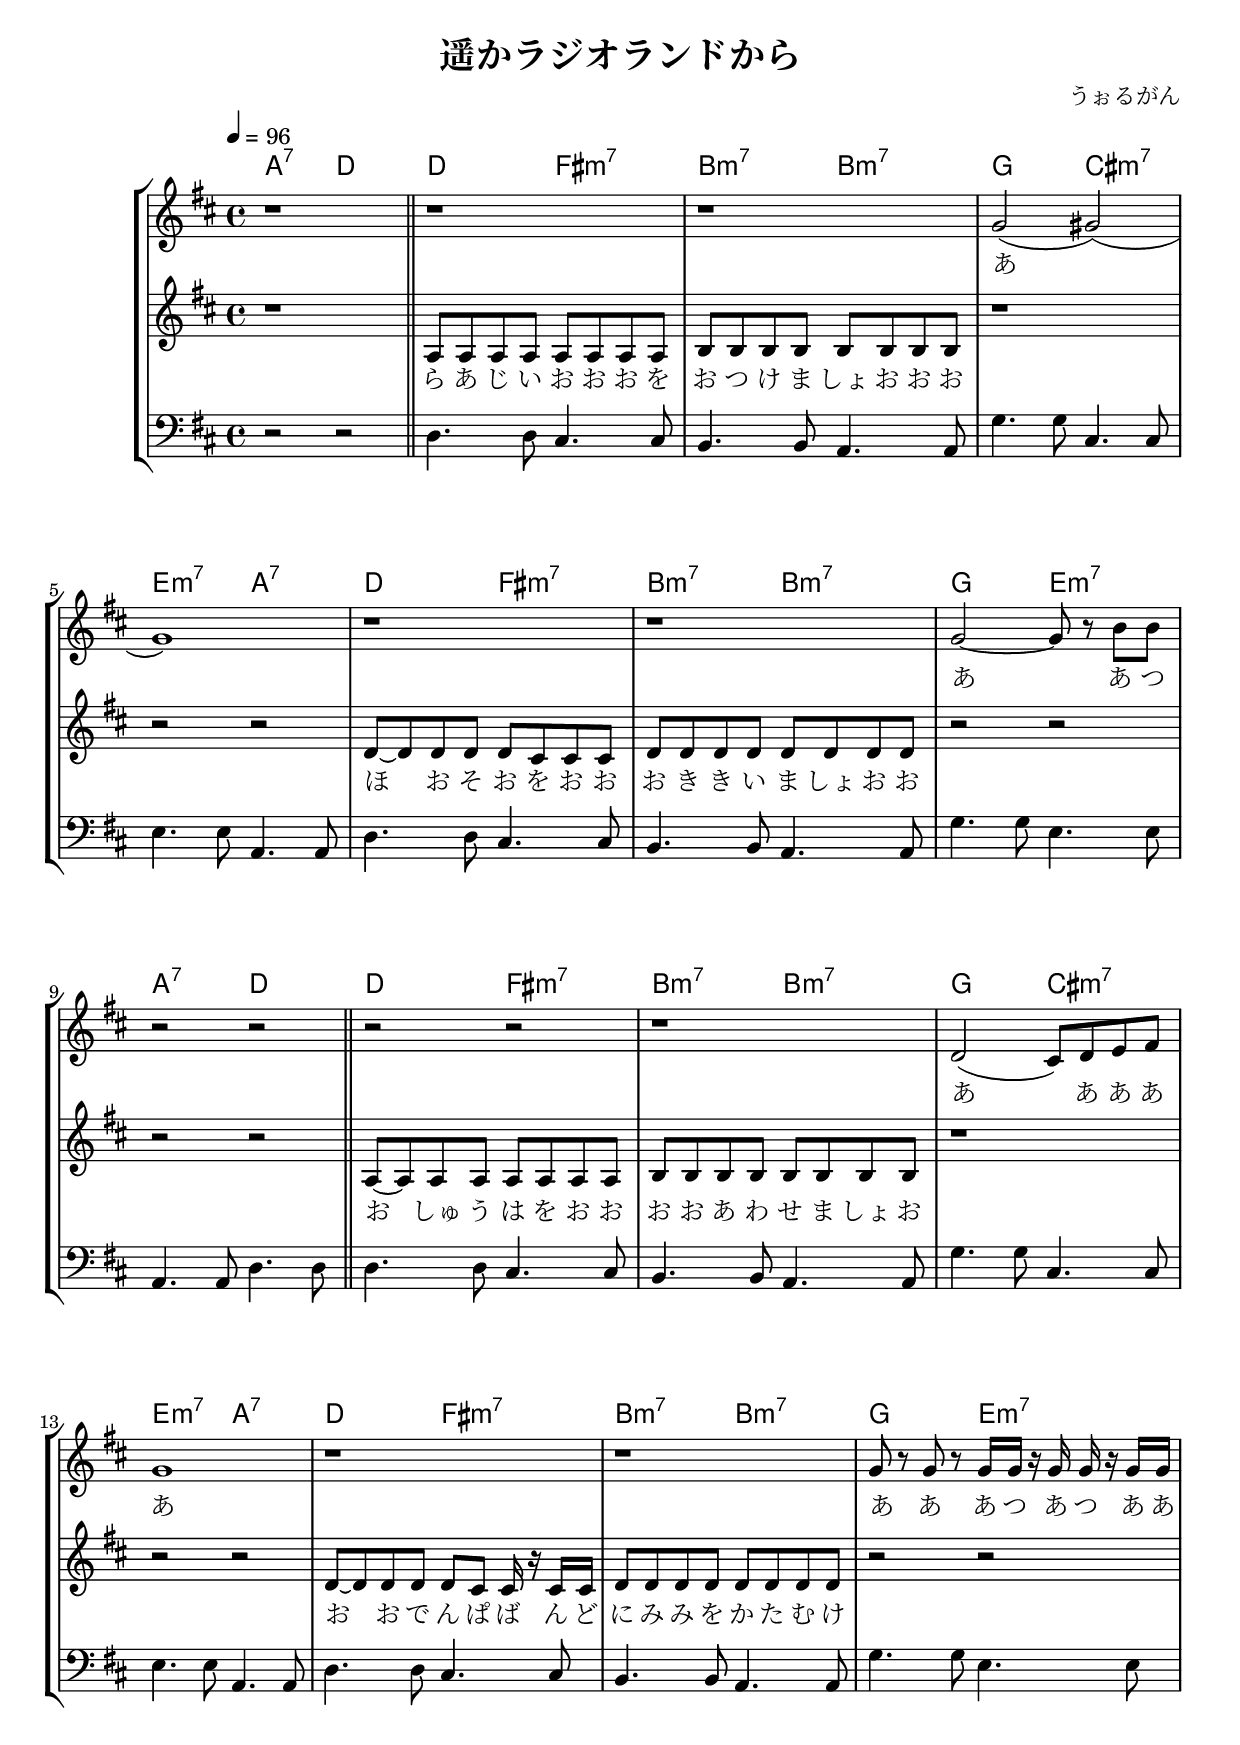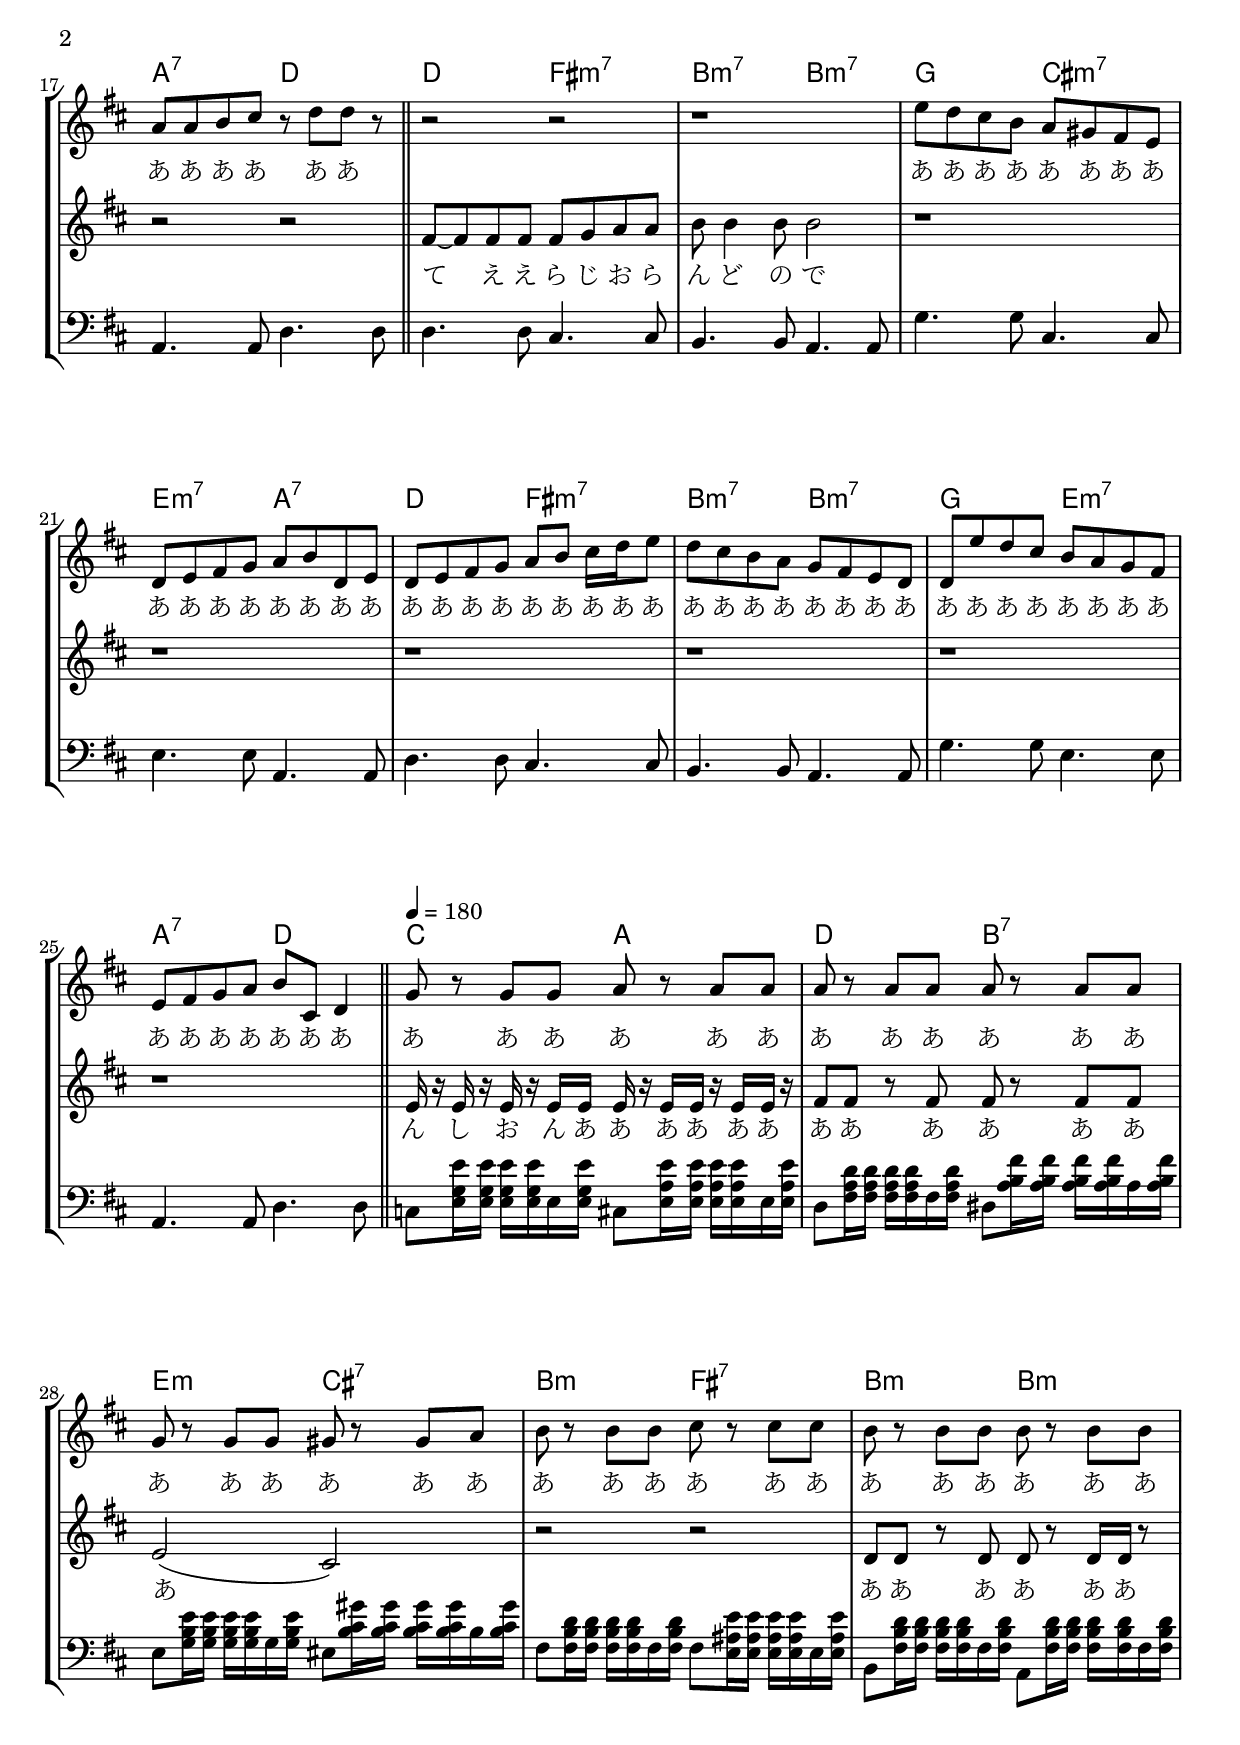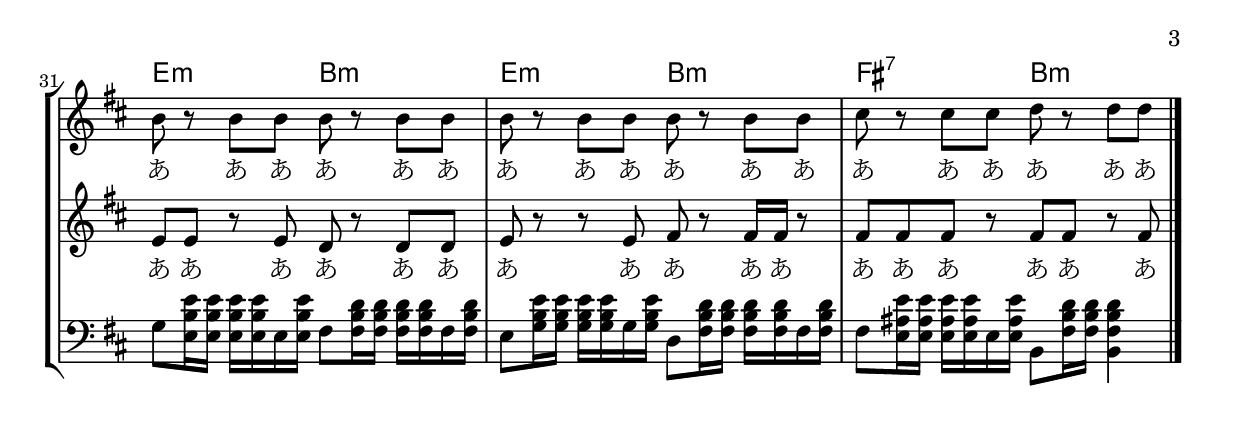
\version "2.12.1"

\header {
	title = \markup {遥かラジオランドから}
	composer = \markup \center-column {うぉるがん}
}

harmony = \chordmode {
	a2:7 d 

	d fis:min7 b:min7 b:min7 g cis:min7 e:min7 a:7 d fis:min7 b:min7 b:min7 g e:min7 a:7 d 

	d fis:min7 b:min7 b:min7 g cis:min7 e:min7 a:7 d fis:min7 b:min7 b:min7 g e:min7 a:7 d 

	d fis:min7 b:min7 b:min7 g cis:min7 e:min7 a:7 d fis:min7 b:min7 b:min7 g e:min7 a:7 d 

	c a d b:7 e:m cis:7 b:m fis:7 b:m b:m e:m b:m e:m b:m fis:7 b:m 
}

melody = {
	\key d \major
	\tempo 4 = 96
	r1   
	\set Staff.midiInstrument = #"Pad 1 (new age)"
	r1~ 
	r1 
	 g'2  (gis'2) 
	(g'1) 
	r1~ 
	r1 
	 g'2  g'8  r8  b'8  b'8 
	r2  r2
	\set Staff.midiInstrument = #"FX 2 (soundtrack)"
	r2  r2 
	r1 
	d'2  (cis'8)  d'8  e'8  fis'8 
	g'1 
	r1~ 
	r1 
	 g'8  r8  g'8  r8  g'16  g'16  r16  g'16  g'16  r16  g'16  g'16 
	a'8  a'8  b'8  cis''8  r8  d''8  d''8  r8
	\set Staff.midiInstrument = #"Lead 2 (sawtooth)"
	r2  r2 
	r1 
	e''8  d''8  cis''8  b'8  a'8  gis'8  fis'8  e'8 
	d'8  e'8  fis'8  g'8  a'8  b'8  d'8  e'8 
	d'8  e'8  fis'8  g'8  a'8  b'8  cis''16  d''16  e''8 
	d''8  cis''8  b'8  a'8  g'8  fis'8  e'8  d'8 
	d'8  e''8  d''8  cis''8  b'8  a'8  g'8  fis'8 
	e'8  fis'8  g'8  a'8  b'8  cis'8  d'4
	\set Staff.midiInstrument = #"Pad 4 (choir)"
		\tempo 4 = 180
g'8  r8  g'8  g'8  a'8  r8  a'8  a'8 
	a'8  r8  a'8  a'8  a'8  r8  a'8  a'8 
	g'8  r8  g'8  g'8  gis'8  r8  gis'8  a'8 
	b'8  r8  b'8  b'8  cis''8  r8  cis''8  cis''8 
	b'8  r8  b'8  b'8  b'8  r8  b'8  b'8 
	b'8  r8  b'8  b'8  b'8  r8  b'8  b'8 
	b'8  r8  b'8  b'8  b'8  r8  b'8  b'8 
	cis''8  r8  cis''8  cis''8  d''8  r8  d''8  d''8
	\bar "|."
}

words = \lyricmode {
	
	あ  あ  あ  つ  あ  
	あ  あ  あ  あ  あ  あ  あ  つ  あ  つ  あ  あ  あ  あ  あ  あ  あ  あ  あ  
	あ  あ  あ  あ  あ  あ  あ  あ  あ  あ  あ  あ  あ  あ  あ  あ  あ  あ  あ  あ  あ  あ  あ  あ  あ  あ  あ  あ  あ  あ  あ  あ  あ  あ  あ  あ  あ  あ  あ  あ  あ  あ  あ  あ  あ  あ  あ  あ  
	あ  あ  あ  あ  あ  あ  あ  あ  あ  あ  あ  あ  あ  あ  あ  あ  あ  あ  あ  あ  あ  あ  あ  あ  あ  あ  あ  あ  あ  あ  あ  あ  あ  あ  あ  あ  あ  あ  あ  あ  あ  あ  あ  あ  あ  あ  あ  あ  
}

secondmelody = {
	\key d \major
	\tempo 4 = 96
	r1   
	\set Staff.midiInstrument = #"mmi0.42"
	a8  a8  a8  a8  a8  a8  a8  a8 
	b8  b8  b8  b8  b8  b8  b8  b8 
	r1~ 
	r2  r2 
	d'8  d'8  d'8  d'8  d'8  cis'8  cis'8  cis'8 
	d'8  d'8  d'8  d'8  d'8  d'8  d'8  d'8 
	r2  r2~ 
	r2  r2
	\set Staff.midiInstrument = #"mmi0.42"
	a8  a8  a8  a8  a8  a8  a8  a8 
	b8  b8  b8  b8  b8  b8  b8  b8 
	r1~ 
	r2  r2 
	d'8  d'8  d'8  d'8  d'8  cis'8  cis'16  r16  cis'16  cis'16 
	d'8  d'8  d'8  d'8  d'8  d'8  d'8  d'8 
	r2  r2~ 
	r2  r2
	\set Staff.midiInstrument = #"fss0.6"
	fis'8  fis'8  fis'8  fis'8  fis'8  g'8  a'8  a'8 
	b'8  b'4  b'8  b'2
	r1 r1 r1 r1 r1 r1 	\set Staff.midiInstrument = #"Tinkle Bell"
		\tempo 4 = 180
e'16  r16  e'16  r16  e'16  r16  e'16  e'16  e'16  r16  e'16  e'16  r16  e'16  e'16  r16 
	fis'8  fis'8  r8  fis'8  fis'8  r8  fis'8  fis'8 
	e'2  (cis'2) 
	r2  r2 
	d'8  d'8  r8  d'8  d'8  r8  d'16  d'16  r8 
	e'8  e'8  r8  e'8  d'8  r8  d'8  d'8 
	e'8  r8  r8  e'8  fis'8  r8  fis'16  fis'16  r8 
	fis'8  fis'8  fis'8  r8  fis'8  fis'8  r8  fis'8
	\bar "|."
}

secondwords = \lyricmode {
	
	ら  あ  じ  い  お  お  お  を  お  つ  け  ま  しょ  お  お  お  ほ  お  そ  お  を  お  お  お  き  き  い  ま  しょ  お  お  お  
	しゅ  う  は  を  お  お  お  お  あ  わ  せ  ま  しょ  お  お  お  で  ん  ぱ  ば  ん  ど  に  み  み  を  か  た  む  け  て  え  え  
	ら  じ  お  ら  ん  ど  の  で  ん  し  お  ん  
	あ  あ  あ  あ  あ  あ  あ  あ  あ  あ  あ  あ  あ  あ  あ  あ  あ  あ  あ  あ  あ  あ  あ  あ  あ  あ  あ  あ  あ  あ  あ  あ  あ  あ  あ  あ  あ  あ  あ  あ  
}

tempochange = {
	\tempo 4 = 96
	r1 \bar "||"
	\tempo 4 = 96
	r1 | r1 | r1 | r1 | r1 | r1 | r1 | r1 \bar "||"
	\tempo 4 = 96
	r1 | r1 | r1 | r1 | r1 | r1 | r1 | r1 \bar "||"
	\tempo 4 = 96
	r1 | r1 | r1 | r1 | r1 | r1 | r1 | r1 \bar "||"
	\tempo 4 = 180
	r1 | r1 | r1 | r1 | r1 | r1 | r1 | r1 \bar "|."
}

mainacc = {
	\clef bass
	\set Staff.midiInstrument = #"Acoustic grand"
	\key d \major
	\tempo 4 = 96
	r2
	r2
	\bar "||"

	\set Staff.midiInstrument = #"FX 7 (echoes)"
	d4.d8
	cis4.cis8
	b,4.b,8
	a,4.a,8
	g4.g8
	cis4.cis8
	e4.e8
	a,4.a,8
	d4.d8
	cis4.cis8
	b,4.b,8
	a,4.a,8
	g4.g8
	e4.e8
	a,4.a,8
	d4.d8
	\bar "||"

	\set Staff.midiInstrument = #"FX 7 (echoes)"
	d4.d8
	cis4.cis8
	b,4.b,8
	a,4.a,8
	g4.g8
	cis4.cis8
	e4.e8
	a,4.a,8
	d4.d8
	cis4.cis8
	b,4.b,8
	a,4.a,8
	g4.g8
	e4.e8
	a,4.a,8
	d4.d8
	\bar "||"

	\set Staff.midiInstrument = #"FX 7 (echoes)"
	d4.d8
	cis4.cis8
	b,4.b,8
	a,4.a,8
	g4.g8
	cis4.cis8
	e4.e8
	a,4.a,8
	d4.d8
	cis4.cis8
	b,4.b,8
	a,4.a,8
	g4.g8
	e4.e8
	a,4.a,8
	d4.d8
	\bar "||"

	\set Staff.midiInstrument = #"Bird Tweet"
	\tempo 4 = 180
	c8 <e g e'>16 <e g e'>16   <e g e'>16 <e g e'>16   e16 <e g e'>16
	cis8 <e a e'>16 <e a e'>16   <e a e'>16 <e a e'>16   e16 <e a e'>16
	d8 <fis a d'>16 <fis a d'>16   <fis a d'>16 <fis a d'>16   fis16 <fis a d'>16
	dis8 <a b fis'>16 <a b fis'>16   <a b fis'>16 <a b fis'>16   a16 <a b fis'>16
	e8 <g b e'>16 <g b e'>16   <g b e'>16 <g b e'>16   g16 <g b e'>16
	eis8 <b cis' gis'>16 <b cis' gis'>16   <b cis' gis'>16 <b cis' gis'>16   b16 <b cis' gis'>16
	fis8 <fis b d'>16 <fis b d'>16   <fis b d'>16 <fis b d'>16   fis16 <fis b d'>16
	fis8 <e ais e'>16 <e ais e'>16   <e ais e'>16 <e ais e'>16   e16 <e ais e'>16
	b,8 <fis b d'>16 <fis b d'>16   <fis b d'>16 <fis b d'>16   fis16 <fis b d'>16
	a,8 <fis b d'>16 <fis b d'>16   <fis b d'>16 <fis b d'>16   fis16 <fis b d'>16
	g8 <e b e'>16 <e b e'>16   <e b e'>16 <e b e'>16   e16 <e b e'>16
	fis8 <fis b d'>16 <fis b d'>16   <fis b d'>16 <fis b d'>16   fis16 <fis b d'>16
	e8 <g b e'>16 <g b e'>16   <g b e'>16 <g b e'>16   g16 <g b e'>16
	d8 <fis b d'>16 <fis b d'>16   <fis b d'>16 <fis b d'>16   fis16 <fis b d'>16
	fis8 <e ais e'>16 <e ais e'>16   <e ais e'>16 <e ais e'>16   e16 <e ais e'>16
	b,8 <fis b d'>16 <fis b d'>16 <b, fis b d'>4
	\bar "|."
}

subacc = {
	\clef bass
	\set Staff.midiInstrument = #"Acoustic grand"
	\key d \major
	\tempo 4 = 96
	r2
	r2
	\bar "||"

	\set Staff.midiInstrument = #"Acoustic grand"
	r2
	r2
	r2
	r2
	r2
	r2
	r2
	r2
	r2
	r2
	r2
	r2
	r2
	r2
	r2
	r2
	\bar "||"

	\set Staff.midiInstrument = #"Acoustic grand"
	r2
	r2
	r2
	r2
	r2
	r2
	r2
	r2
	r2
	r2
	r2
	r2
	r2
	r2
	r2
	r2
	\bar "||"

	\set Staff.midiInstrument = #"Acoustic grand"
	r2
	r2
	r2
	r2
	r2
	r2
	r2
	r2
	r2
	r2
	r2
	r2
	r2
	r2
	r2
	r2
	\bar "||"

	\set Staff.midiInstrument = #"Helicopter"
	\tempo 4 = 180
	c8 e' <e g> e'
	cis8 e' <e a> e'
	d8 d' <fis a> d'
	dis8 fis' <a b> fis'
	e8 e' <g b> e'
	eis8 gis' <b cis'> gis'
	fis8 d' <fis b> d'
	fis8 e' <e ais> e'
	b,8 d' <fis b> d'
	a,8 d' <fis b> d'
	g8 e' <e b> e'
	fis8 d' <fis b> d'
	e8 e' <g b> e'
	d8 d' <fis b> d'
	fis8 e' <e ais> e'
	<b, fis b d'>2
	\bar "|."
}

percA = {
	\drummode {
	r2 r8 hho4 hho8  \bar "||"
	r1  |r1  |r1  |r1  |r1  |r1  |r1  |r2 r8 hho4 hho8  \bar "||"
	r1  |r1  |r1  |r1  |r1  |r1  |r1  |r2 r8 hho4 hho8  \bar "||"
	r1  |r1  |r1  |r1  |r1  |r1  |r1  |r2 r8 hho4 hho8  \bar "||"
	hh4 hh8 hh2 r8  |\times 16/32{ hh2 hh8. hh8. hh4. hh2. } |hh4 hh8 hh2 r8  |hh4 hh8 hh4 hh4.  |hh4 hh8 hh2 r8  |\times 16/32{ hh2 hh8. hh8. hh4. hh2. } |hh4 hh8 hh2 r8  |\times 16/32{ hh2 hh8. hh1 r4 r16 } \bar "|."
	}
}

percB = {
	\drummode {
	hhp4 hhp4 hhp4 hhp4  \bar "||"
	r4. hhp2 hhp8  |r4. hhp2 hhp8  |r4. hhp2 hhp8  |r4. hhp2 hhp8  |r4. hhp2 hhp8  |r4. hhp2 hhp8  |r4. hhp2 hhp8  |hhp4 hhp4 hhp4 hhp4  \bar "||"
	r4. hhp2 hhp8  |r4. hhp2 hhp8  |r4. hhp2 hhp8  |r4. hhp2 hhp8  |r4. hhp2 hhp8  |r4. hhp2 hhp8  |r4. hhp2 hhp8  |hhp4 hhp4 hhp4 hhp4  \bar "||"
	r4. hhp2 hhp8  |r4. hhp2 hhp8  |r4. hhp2 hhp8  |r4. hhp2 hhp8  |r4. hhp2 hhp8  |r4. hhp2 hhp8  |r4. hhp2 hhp8  |hhp4 hhp4 hhp4 hhp4  \bar "||"
	r16 hhp8 hhp8 hhp2 r8.  |\times 16/32{ r8 hhp4 hhp4 hhp8 hhp2 r8 hhp2 r8 } |r16 hhp8 hhp8 hhp2 r8.  |r16 hhp8 hhp8 hhp8. hhp2  |r16 hhp8 hhp8 hhp2 r8.  |\times 16/32{ r8 hhp4 hhp4 hhp8 hhp2 r8 hhp2 r8 } |r16 hhp8 hhp8 hhp2 r8.  |\times 16/32{ r8 hhp4 hhp4 hhp8 hhp1 r4 } \bar "|."
	}
}

percC = {
	\drummode {
	r4. hh2 r8  \bar "||"
	hh4 hh4 hh4 hh4  |hh4 hh4 hh4 hh4  |hh4 hh4 hh4 hh4  |hh4 hh4 hh4 hh4  |hh4 hh4 hh4 hh4  |hh4 hh4 hh4 hh4  |hh4 hh4 hh4 hh4  |r4. hh2 r8  \bar "||"
	hh4 hh4 hh4 hh4  |hh4 hh4 hh4 hh4  |hh4 hh4 hh4 hh4  |hh4 hh4 hh4 hh4  |hh4 hh4 hh4 hh4  |hh4 hh4 hh4 hh4  |hh4 hh4 hh4 hh4  |r4. hh2 r8  \bar "||"
	hh4 hh4 hh4 hh4  |hh4 hh4 hh4 hh4  |hh4 hh4 hh4 hh4  |hh4 hh4 hh4 hh4  |hh4 hh4 hh4 hh4  |hh4 hh4 hh4 hh4  |hh4 hh4 hh4 hh4  |r4. hh2 r8  \bar "||"
	r1  |\times 16/32{ r1 r2 hho2 } |r1  |\times 16/32{ r1 r2 hho2 } |r1  |\times 16/32{ r1 r2 hho2 } |r1  |\times 16/32{ r1 r2 hho2 } \bar "|."
	}
}

percD = {
	\drummode {
	bd8. bd4. r16 bd4 bd8  \bar "||"
	bd2. r8 bd8  |bd8. bd8. bd2 bd8  |bd2. r8 bd8  |bd8. bd8. bd2 bd8  |bd2. r8 bd8  |bd8. bd8. bd2 bd8  |bd2. r8 bd8  |bd8. bd4. r16 bd4 bd8  \bar "||"
	bd2. r8 bd8  |bd8. bd8. bd2 bd8  |bd2. r8 bd8  |bd8. bd8. bd2 bd8  |bd2. r8 bd8  |bd8. bd8. bd2 bd8  |bd2. r8 bd8  |bd8. bd4. r16 bd4 bd8  \bar "||"
	bd2. r8 bd8  |bd8. bd8. bd2 bd8  |bd2. r8 bd8  |bd8. bd8. bd2 bd8  |bd2. r8 bd8  |bd8. bd8. bd2 bd8  |bd2. r8 bd8  |bd8. bd4. r16 bd4 bd8  \bar "||"
	bd8. bd8. bd2 bd8  |\times 16/32{ bd4. bd4. bd2 bd2 bd4 } |bd8. bd8. bd2 bd8  |bd8. bd8. bd2 r8  |bd8. bd8. bd2 bd8  |\times 16/32{ bd4. bd4. bd2 bd2 bd4 } |bd8. bd8. bd2 bd8  |\times 16/32{ bd4. bd4. bd8 bd2 r8 bd2 } \bar "|."
	}
}

percE = {
	\drummode {
	r1 \bar "||"
	r1 | r1 | r1 | r1 | r1 | r1 | r1 | r1 \bar "||"
	r1 | r1 | r1 | r1 | r1 | r1 | r1 | r1 \bar "||"
	r1 | r1 | r1 | r1 | r1 | r1 | r1 | r1 \bar "||"
	r2 ss2  |\times 16/32{ r1 ss1 } |r2 ss2  |\times 16/32{ r1 ss1 } |r2 ss2  |\times 16/32{ r1 ss1 } |r2 ss2  |\times 16/32{ r1 ss1 } \bar "|."
	}
}

percF = {
	\drummode {
	r1 \bar "||"
	r1 | r1 | r1 | r1 | r1 | r1 | r1 | r1 \bar "||"
	r1 | r1 | r1 | r1 | r1 | r1 | r1 | r1 \bar "||"
	r1 | r1 | r1 | r1 | r1 | r1 | r1 | r1 \bar "||"
	r1 |r1 |r1 |r2 r8. sn16 sn4  |r1 |r1 |r1 |\times 16/32{ r1 sn4 sn8 sn2 r8 } \bar "|."
	}
}

percG = {
	\drummode {
	r1 \bar "||"
	r1 | r1 | r1 | r1 | r1 | r1 | r1 | r1 \bar "||"
	r1 | r1 | r1 | r1 | r1 | r1 | r1 | r1 \bar "||"
	r1 | r1 | r1 | r1 | r1 | r1 | r1 | r1 \bar "||"
	r1 |r1 |r1 |r2. r8 tomml8  |r1 |r1 |r1 |r2. r8 tomml8  \bar "|."
	}
}

percH = {
	\drummode {
	r1 \bar "||"
	r1 | r1 | r1 | r1 | r1 | r1 | r1 | r1 \bar "||"
	r1 | r1 | r1 | r1 | r1 | r1 | r1 | r1 \bar "||"
	r1 | r1 | r1 | r1 | r1 | r1 | r1 | r1 \bar "||"
	r1 |r1 |r1 |r1 |r1 |r1 |r1 |\times 16/32{ r1 r2 r8 tommh4. } \bar "|."
	}
}

percI = {
	\drummode {
	r1 \bar "||"
	r1 | r1 | r1 | r1 | r1 | r1 | r1 | r1 \bar "||"
	r1 | r1 | r1 | r1 | r1 | r1 | r1 | r1 \bar "||"
	r1 | r1 | r1 | r1 | r1 | r1 | r1 | r1 \bar "||"
	r1 |r1 |r1 |r1 |r1 |r1 |r1 |\times 16/32{ r1 r2. tomfh4 } \bar "|."
	}
}

\score {
	<<
		\new StaffGroup <<
			\new ChordNames {\harmony}
			\new Voice = "melody" {\melody}
			\new Lyrics \lyricsto "melody" \words
			\new Voice = "secondmelody" {\secondmelody}
			\new Lyrics \lyricsto "secondmelody" \secondwords
			\new Staff = "mainacc" {\mainacc}
		>>
	>>
	\layout { }
}
